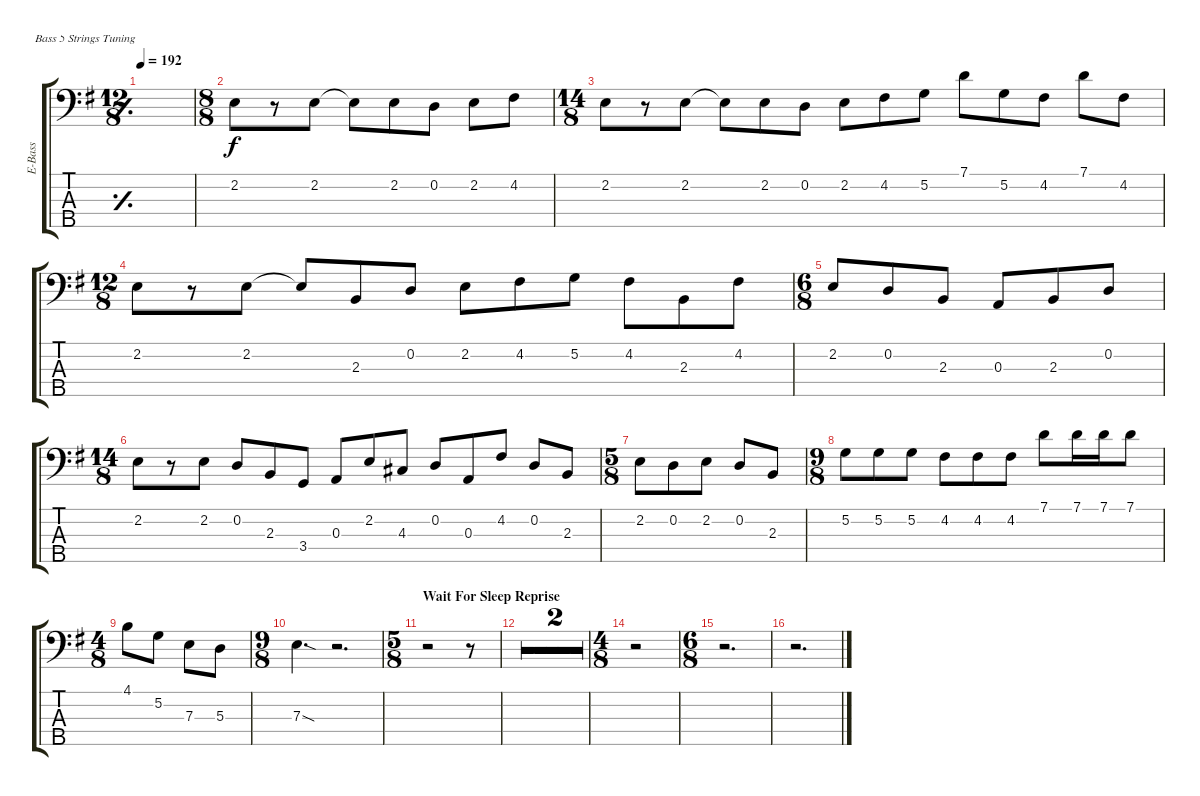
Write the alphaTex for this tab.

\defaultSystemsLayout 4
\bracketExtendMode groupsimilarinstruments
\otherSystemsTrackNameOrientation horizontal
\track ("Electric Bass" "E-Bass") {multiBarRest instrument electricbassfinger}
\staff {score tabs}
\tuning (G2 D2 A1 E1 B0)
\ts (12 8)
\tempo 192
\clef f4
\simile simple
\ks g
|
\ts (8 8)
\beaming (8 3 3 3 3)
2.2{acc forcenatural}.8 r.8 2.2{acc forcenatural}.8 2.2{t acc forcenatural}.8 2.2{acc forcenatural}.8 0.2{acc forcenatural}.8 2.2{acc forcenatural}.8 4.2{acc #}.8 |
\ts (14 8)
\beaming (8 3 3 3 3)
2.2{acc forcenatural}.8 r.8 2.2{acc forcenatural}.8 2.2{t acc forcenatural}.8 2.2{acc forcenatural}.8 0.2{acc forcenatural}.8 2.2{acc forcenatural}.8 4.2{acc #}.8 5.2{acc forcenatural}.8 7.1{acc forcenatural}.8 5.2{acc forcenatural}.8 4.2{acc #}.8 7.1{acc forcenatural}.8{beam merge} 4.2{acc #}.8 |
\ts (12 8)
\beaming (8 3 3 3 3)
2.2{acc forcenatural}.8 r.8 2.2{acc forcenatural}.8 2.2{t acc forcenatural}.8 2.3{acc forcenatural}.8 0.2{acc forcenatural}.8 2.2{acc forcenatural}.8 4.2{acc #}.8 5.2{acc forcenatural}.8 4.2{acc #}.8 2.3{acc forcenatural}.8 4.2{acc #}.8 |
\ts (6 8)
\beaming (8 3 3 3 3)
2.2{acc forcenatural}.8 0.2{acc forcenatural}.8 2.3{acc forcenatural}.8 0.3{acc forcenatural}.8 2.3{acc forcenatural}.8 0.2{acc forcenatural}.8 |
\ts (14 8)
\beaming (8 3 3 3 3)
2.2{acc forcenatural}.8 r.8 2.2{acc forcenatural}.8 0.2{acc forcenatural}.8 2.3{acc forcenatural}.8 3.4{acc forcenatural}.8 0.3{acc forcenatural}.8 2.2{acc forcenatural}.8 4.3{acc #}.8 0.2{acc forcenatural}.8 0.3{acc forcenatural}.8 4.2{acc #}.8 0.2{acc forcenatural}.8{beam merge} 2.3{acc forcenatural}.8 |
\ts (5 8)
\beaming (8 3 3 3 3)
2.2{acc forcenatural}.8 0.2{acc forcenatural}.8 2.2{acc forcenatural}.8 0.2{acc forcenatural}.8 2.3{acc forcenatural}.8 |
\ts (9 8)
\beaming (8 3 3 3 3)
5.2{acc forcenatural}.8 5.2{acc forcenatural}.8 5.2{acc forcenatural}.8 4.2{acc #}.8 4.2{acc #}.8 4.2{acc #}.8 7.1{acc forcenatural}.8 7.1{acc forcenatural}.16 7.1{acc forcenatural}.16 7.1{acc forcenatural}.8 |
\ts (4 8)
\beaming (8 3 3 3 3)
4.1{acc forcenatural}.8{beam merge} 5.2{acc forcenatural}.8{beam split} 7.3{acc forcenatural}.8{beam merge} 5.3{acc forcenatural}.8 |
\ts (9 8)
\beaming (8 3 3 3 3)
7.3{sod acc forcenatural}.4{d} r.2{d} |
\ts (5 8)
\beaming (8 3 3 3 3)
\section ("" "Wait For Sleep Reprise")
r.2 r.8 |
r.2 r.8 |
r.2 r.8 |
\ts (4 8)
\beaming (8 2 2)
r.2 |
\ts (6 8)
\beaming (8 3 3)
r.2{d} |
r.2{d}
